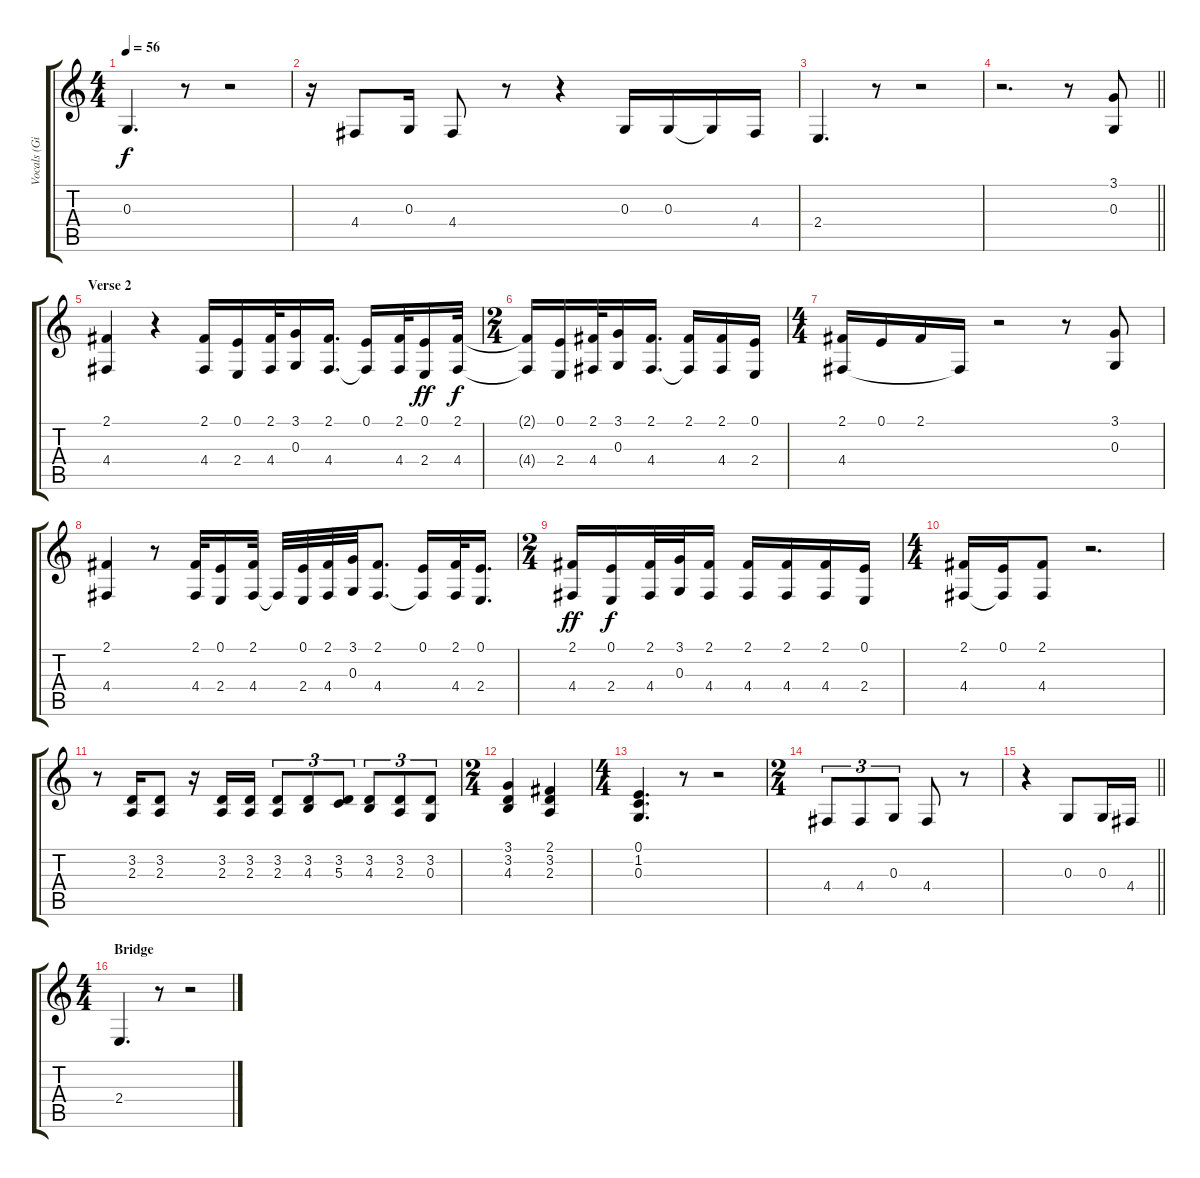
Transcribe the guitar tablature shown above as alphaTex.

\track ("Vocals (Gilmour/Waters)" "Vocals (Gi") {instrument flute}
\staff {score tabs}
\tuning (E4 B3 G3 D3 A2 E2) {hide}
\ts (4 4)
\tempo 56
\clef g2
\ks c
0.3.4{d dy f} r.8 r.2 |
r.16 4.4.8 0.3.16 4.4.8 r.8 r.4 0.3.16 0.3.16 0.3{t}.16 4.4.16 |
2.4.4{d} r.8 r.2 |
\barLineRight lightlight
r.2{d} r.8 (3.1 0.3).8 |
\section ("" "Verse 2")
(2.1 4.4).4 r.4 (2.1 4.4).16 (0.1 2.4).16 (2.1 4.4).32 (3.1 0.3).16 (2.1 4.4).16{d} (0.1 4.4{t}).16 (2.1 4.4).32 (0.1 2.4).16{dy ff} (2.1 4.4).32{dy f} |
\ts (2 4)
(2.1{t} 4.4{t}).16 (0.1 2.4).16 (2.1 4.4).32 (3.1 0.3).16 (2.1 4.4).16{d} (2.1 4.4{t}).16 (2.1 4.4).16 (0.1 2.4).16 |
\ts (4 4)
(2.1 4.4).16 0.1.16 2.1.16 4.4{t}.16 r.2 r.8 (3.1 0.3).8 |
(2.1 4.4).4 r.8 (2.1 4.4).32 (0.1 2.4).16 (2.1 4.4).32 4.4{t}.32 (0.1 2.4).32 (2.1 4.4).32 (3.1 0.3).32 (2.1 4.4).8{d} (0.1 4.4{t}).16 (2.1 4.4).32 (0.1 2.4).16{d} |
\ts (2 4)
(2.1 4.4).16{dy ff} (0.1 2.4).16{dy f} (2.1 4.4).32 (3.1 0.3).32 (2.1 4.4).16 (2.1 4.4).16 (2.1 4.4).16 (2.1 4.4).16 (0.1 2.4).16 |
\ts (4 4)
(2.1 4.4).16 (0.1 4.4{t}).16 (2.1 4.4).8 r.2{d} |
r.8 (3.2 2.3).16 (3.2 2.3).8 r.16 (3.2 2.3).16 (3.2 2.3).16 (3.2 2.3).8{tu (3 2)} (3.2 4.3).8{tu (3 2)} (3.2 5.3).8{tu (3 2)} (3.2 4.3).8{tu (3 2)} (3.2 2.3).8{tu (3 2)} (3.2 0.3).8{tu (3 2)} |
\ts (2 4)
(3.1 3.2 4.3).4 (2.1 3.2 2.3).4 |
\ts (4 4)
(0.1 1.2 0.3).4{d} r.8 r.2 |
\ts (2 4)
4.4.8{tu (3 2)} 4.4.8{tu (3 2)} 0.3.8{tu (3 2)} 4.4.8 r.8 |
\barLineRight lightlight
r.4 0.3.8 0.3.16 4.4.16 |
\ts (4 4)
\section ("" "Bridge")
2.4.4{d} r.8 r.2
